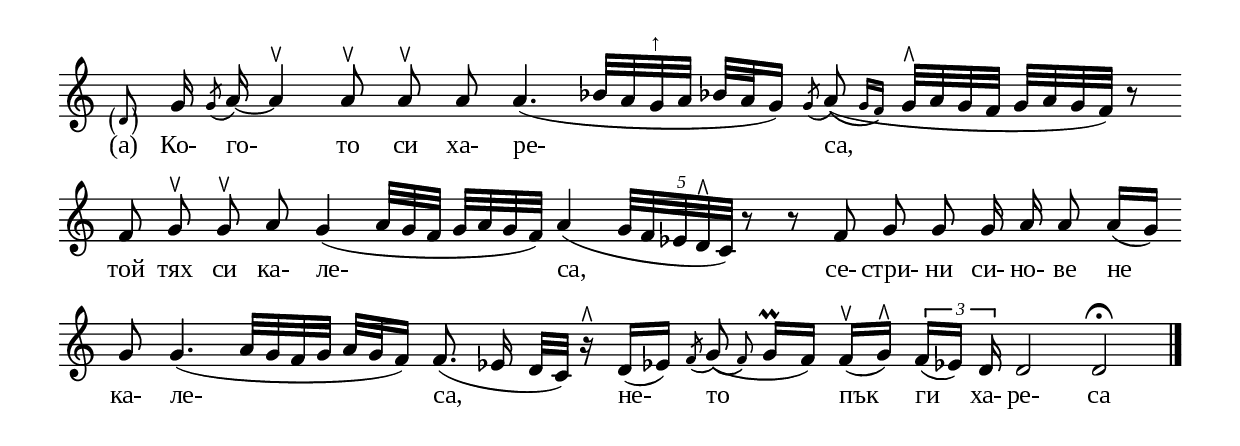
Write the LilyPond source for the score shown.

%{
td_180_1_05b
%}

\include "td-preamble.ly"

\score {
\relative c' {
%\tempo 4 = 166
\cadenzaOn
\par
\ii \parenthesize d8 g16\noBeam \acciaccatura g8 a16~ a4^\ltoe a8^\ltoe a\noBeam^\ltoe a 
a4.( bes32[ a g^"↑" a] bes![ a g16]) \acciaccatura g8 \afterGrace a(\( { g16[ f]\) }
g32^\rtoe[ a g f] g[ a g f]) r8
\bar ""
f8 g\noBeam^\ltoe g^\ltoe a\noBeam \bar "" g4( a32[ g f] g[ a g f]) \bar ""
a4( \times 4/5 { g32[ f ees d^\rtoe c]) } r8 r
\bar ""
f8 g\noBeam g g16\noBeam a \bar "" a8\noBeam a16[( g]) \bar ""
g8 g4.( a32[ g f g] a[ g f16]) \bar ""
f8.\noBeam( ees!16 d32[ c]) r16^\rtoe
\bar ""
d16[( ees!]) \acciaccatura f8 \afterGrace g(\( { f\) } g16\prall[ f]) f^\ltoe[( g^\rtoe])
\times 2/3 { f[( ees!]) d\noBeam } d2 d\fermata
 \bar "|." 
}
\addlyrics { "(а)" Ко- го- то си ха- ре- са, той тях си ка- ле- са, 
се- стри- ни си- но- ве не ка- ле- са, не- то пък ги ха- ре- са }
%
\layout {
   \context { 
	    \Staff \remove "Time_signature_engraver" } 
  indent = #0
  line-width = 190\mm
  ragged-right=##f
}
%
\midi { 
	\context {
		\Score tempoWholesPerMinute = #(ly:make-moment 120 8)
		}
	}
}
%
\header{
%%  opus = "ТД-180,1,5"
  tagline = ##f
}


